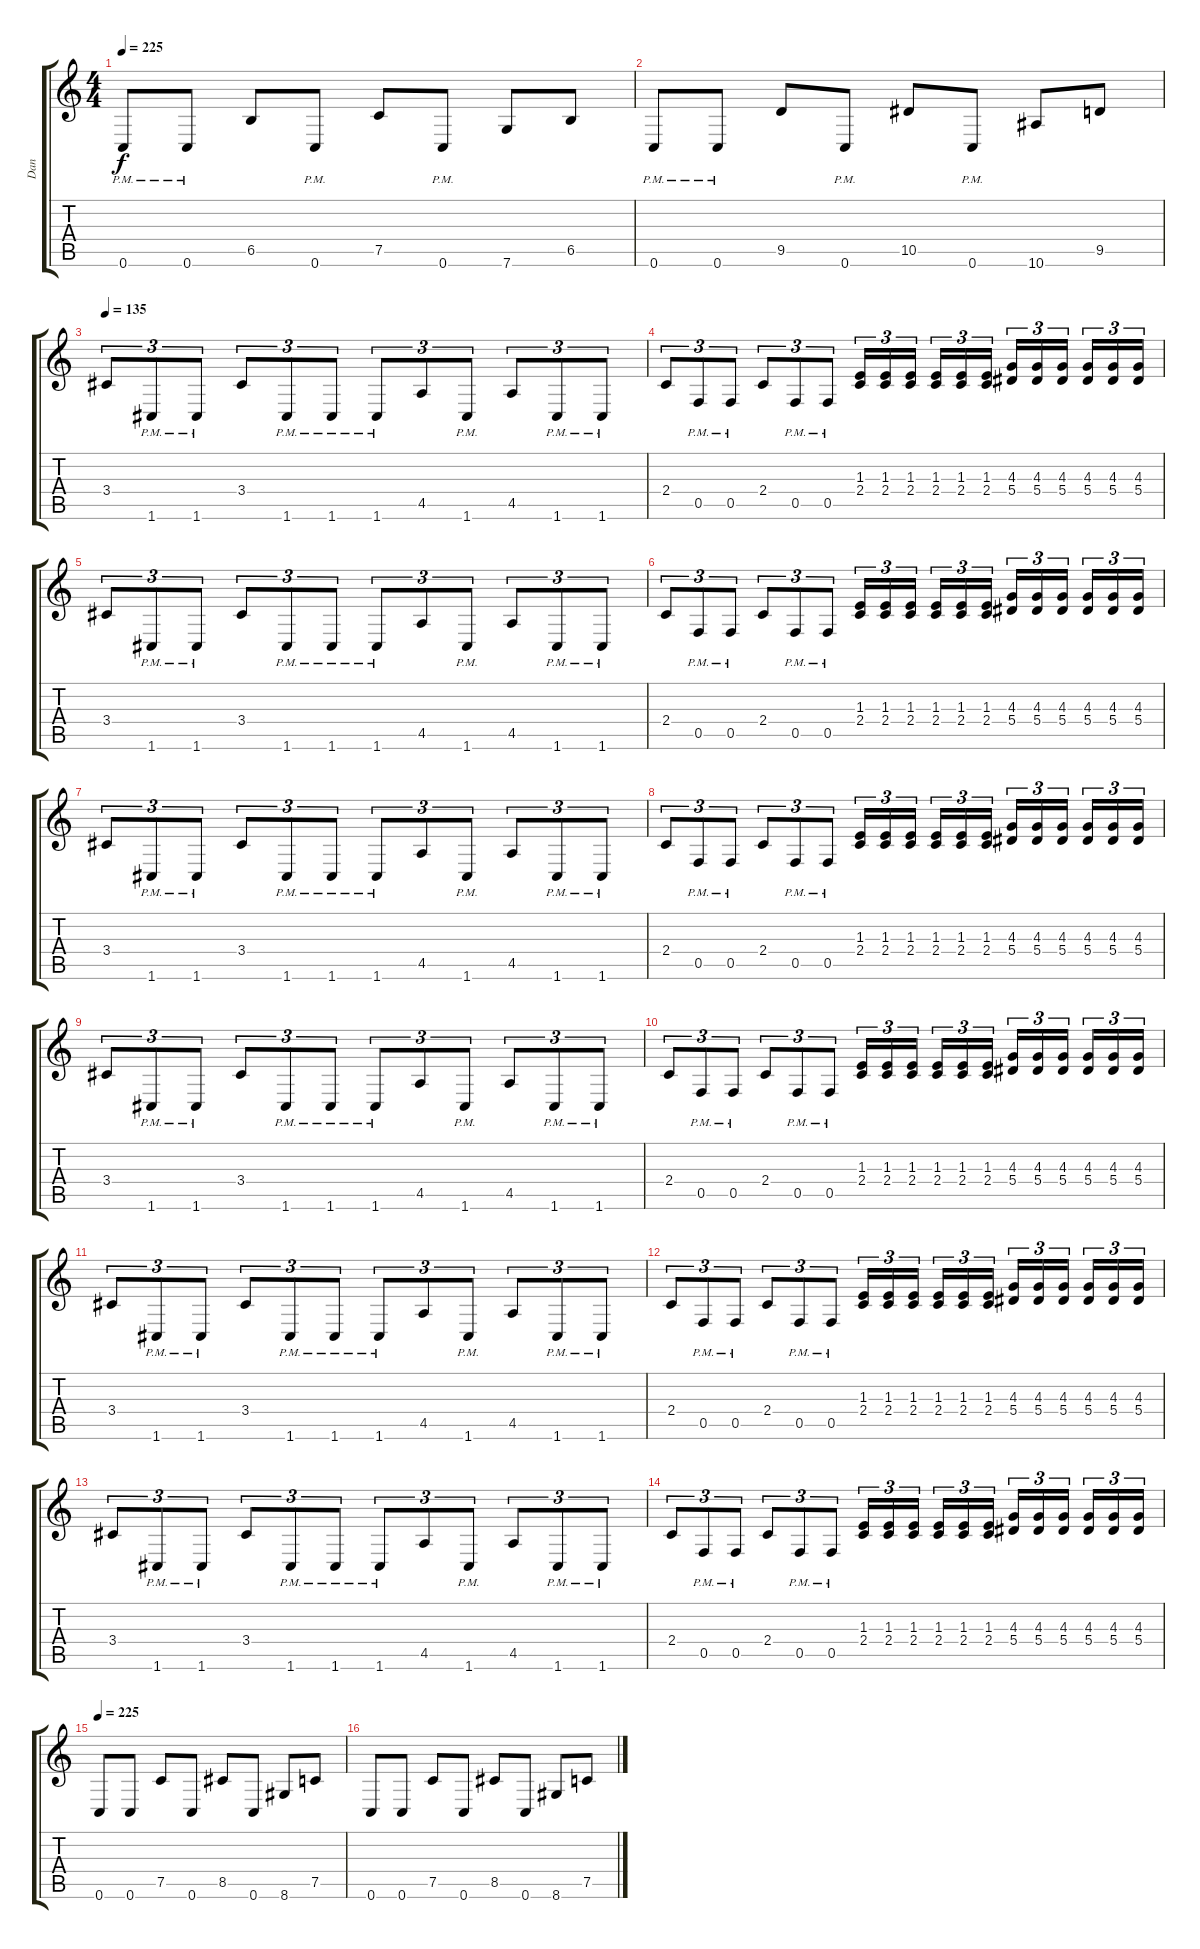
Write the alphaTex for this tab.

\track ("Dan" "Dan") {instrument distortionguitar}
\staff {score tabs}
\tuning (C4 G3 Eb3 Bb2 F2 C2) {hide}
\ts (4 4)
\tempo 225
\clef g2
\ks c
0.6{pm}.8{dy f} 0.6{pm}.8 6.5.8 0.6{pm}.8 7.5.8 0.6{pm}.8 7.6.8 6.5.8 |
0.6{pm}.8 0.6{pm}.8 9.5.8 0.6{pm}.8 10.5.8 0.6{pm}.8 10.6.8 9.5.8 |
\tempo 135
3.4.8{tu (3 2)} 1.6{pm}.8{tu (3 2)} 1.6{pm}.8{tu (3 2)} 3.4.8{tu (3 2)} 1.6{pm}.8{tu (3 2)} 1.6{pm}.8{tu (3 2)} 1.6{pm}.8{tu (3 2)} 4.5.8{tu (3 2)} 1.6{pm}.8{tu (3 2)} 4.5.8{tu (3 2)} 1.6{pm}.8{tu (3 2)} 1.6{pm}.8{tu (3 2)} |
2.4.8{tu (3 2)} 0.5{pm}.8{tu (3 2)} 0.5{pm}.8{tu (3 2)} 2.4.8{tu (3 2)} 0.5{pm}.8{tu (3 2)} 0.5{pm}.8{tu (3 2)} (1.3 2.4).16{tu (3 2)} (1.3 2.4).16{tu (3 2)} (1.3 2.4).16{tu (3 2)} (1.3 2.4).16{tu (3 2)} (1.3 2.4).16{tu (3 2)} (1.3 2.4).16{tu (3 2)} (4.3 5.4).16{tu (3 2)} (4.3 5.4).16{tu (3 2)} (4.3 5.4).16{tu (3 2)} (4.3 5.4).16{tu (3 2)} (4.3 5.4).16{tu (3 2)} (4.3 5.4).16{tu (3 2)} |
3.4.8{tu (3 2)} 1.6{pm}.8{tu (3 2)} 1.6{pm}.8{tu (3 2)} 3.4.8{tu (3 2)} 1.6{pm}.8{tu (3 2)} 1.6{pm}.8{tu (3 2)} 1.6{pm}.8{tu (3 2)} 4.5.8{tu (3 2)} 1.6{pm}.8{tu (3 2)} 4.5.8{tu (3 2)} 1.6{pm}.8{tu (3 2)} 1.6{pm}.8{tu (3 2)} |
2.4.8{tu (3 2)} 0.5{pm}.8{tu (3 2)} 0.5{pm}.8{tu (3 2)} 2.4.8{tu (3 2)} 0.5{pm}.8{tu (3 2)} 0.5{pm}.8{tu (3 2)} (1.3 2.4).16{tu (3 2)} (1.3 2.4).16{tu (3 2)} (1.3 2.4).16{tu (3 2)} (1.3 2.4).16{tu (3 2)} (1.3 2.4).16{tu (3 2)} (1.3 2.4).16{tu (3 2)} (4.3 5.4).16{tu (3 2)} (4.3 5.4).16{tu (3 2)} (4.3 5.4).16{tu (3 2)} (4.3 5.4).16{tu (3 2)} (4.3 5.4).16{tu (3 2)} (4.3 5.4).16{tu (3 2)} |
3.4.8{tu (3 2)} 1.6{pm}.8{tu (3 2)} 1.6{pm}.8{tu (3 2)} 3.4.8{tu (3 2)} 1.6{pm}.8{tu (3 2)} 1.6{pm}.8{tu (3 2)} 1.6{pm}.8{tu (3 2)} 4.5.8{tu (3 2)} 1.6{pm}.8{tu (3 2)} 4.5.8{tu (3 2)} 1.6{pm}.8{tu (3 2)} 1.6{pm}.8{tu (3 2)} |
2.4.8{tu (3 2)} 0.5{pm}.8{tu (3 2)} 0.5{pm}.8{tu (3 2)} 2.4.8{tu (3 2)} 0.5{pm}.8{tu (3 2)} 0.5{pm}.8{tu (3 2)} (1.3 2.4).16{tu (3 2)} (1.3 2.4).16{tu (3 2)} (1.3 2.4).16{tu (3 2)} (1.3 2.4).16{tu (3 2)} (1.3 2.4).16{tu (3 2)} (1.3 2.4).16{tu (3 2)} (4.3 5.4).16{tu (3 2)} (4.3 5.4).16{tu (3 2)} (4.3 5.4).16{tu (3 2)} (4.3 5.4).16{tu (3 2)} (4.3 5.4).16{tu (3 2)} (4.3 5.4).16{tu (3 2)} |
3.4.8{tu (3 2)} 1.6{pm}.8{tu (3 2)} 1.6{pm}.8{tu (3 2)} 3.4.8{tu (3 2)} 1.6{pm}.8{tu (3 2)} 1.6{pm}.8{tu (3 2)} 1.6{pm}.8{tu (3 2)} 4.5.8{tu (3 2)} 1.6{pm}.8{tu (3 2)} 4.5.8{tu (3 2)} 1.6{pm}.8{tu (3 2)} 1.6{pm}.8{tu (3 2)} |
2.4.8{tu (3 2)} 0.5{pm}.8{tu (3 2)} 0.5{pm}.8{tu (3 2)} 2.4.8{tu (3 2)} 0.5{pm}.8{tu (3 2)} 0.5{pm}.8{tu (3 2)} (1.3 2.4).16{tu (3 2)} (1.3 2.4).16{tu (3 2)} (1.3 2.4).16{tu (3 2)} (1.3 2.4).16{tu (3 2)} (1.3 2.4).16{tu (3 2)} (1.3 2.4).16{tu (3 2)} (4.3 5.4).16{tu (3 2)} (4.3 5.4).16{tu (3 2)} (4.3 5.4).16{tu (3 2)} (4.3 5.4).16{tu (3 2)} (4.3 5.4).16{tu (3 2)} (4.3 5.4).16{tu (3 2)} |
3.4.8{tu (3 2)} 1.6{pm}.8{tu (3 2)} 1.6{pm}.8{tu (3 2)} 3.4.8{tu (3 2)} 1.6{pm}.8{tu (3 2)} 1.6{pm}.8{tu (3 2)} 1.6{pm}.8{tu (3 2)} 4.5.8{tu (3 2)} 1.6{pm}.8{tu (3 2)} 4.5.8{tu (3 2)} 1.6{pm}.8{tu (3 2)} 1.6{pm}.8{tu (3 2)} |
2.4.8{tu (3 2)} 0.5{pm}.8{tu (3 2)} 0.5{pm}.8{tu (3 2)} 2.4.8{tu (3 2)} 0.5{pm}.8{tu (3 2)} 0.5{pm}.8{tu (3 2)} (1.3 2.4).16{tu (3 2)} (1.3 2.4).16{tu (3 2)} (1.3 2.4).16{tu (3 2)} (1.3 2.4).16{tu (3 2)} (1.3 2.4).16{tu (3 2)} (1.3 2.4).16{tu (3 2)} (4.3 5.4).16{tu (3 2)} (4.3 5.4).16{tu (3 2)} (4.3 5.4).16{tu (3 2)} (4.3 5.4).16{tu (3 2)} (4.3 5.4).16{tu (3 2)} (4.3 5.4).16{tu (3 2)} |
3.4.8{tu (3 2)} 1.6{pm}.8{tu (3 2)} 1.6{pm}.8{tu (3 2)} 3.4.8{tu (3 2)} 1.6{pm}.8{tu (3 2)} 1.6{pm}.8{tu (3 2)} 1.6{pm}.8{tu (3 2)} 4.5.8{tu (3 2)} 1.6{pm}.8{tu (3 2)} 4.5.8{tu (3 2)} 1.6{pm}.8{tu (3 2)} 1.6{pm}.8{tu (3 2)} |
2.4.8{tu (3 2)} 0.5{pm}.8{tu (3 2)} 0.5{pm}.8{tu (3 2)} 2.4.8{tu (3 2)} 0.5{pm}.8{tu (3 2)} 0.5{pm}.8{tu (3 2)} (1.3 2.4).16{tu (3 2)} (1.3 2.4).16{tu (3 2)} (1.3 2.4).16{tu (3 2)} (1.3 2.4).16{tu (3 2)} (1.3 2.4).16{tu (3 2)} (1.3 2.4).16{tu (3 2)} (4.3 5.4).16{tu (3 2)} (4.3 5.4).16{tu (3 2)} (4.3 5.4).16{tu (3 2)} (4.3 5.4).16{tu (3 2)} (4.3 5.4).16{tu (3 2)} (4.3 5.4).16{tu (3 2)} |
\tempo 225
0.6.8 0.6.8 7.5.8 0.6.8 8.5.8 0.6.8 8.6.8 7.5.8 |
0.6.8 0.6.8 7.5.8 0.6.8 8.5.8 0.6.8 8.6.8 7.5.8
